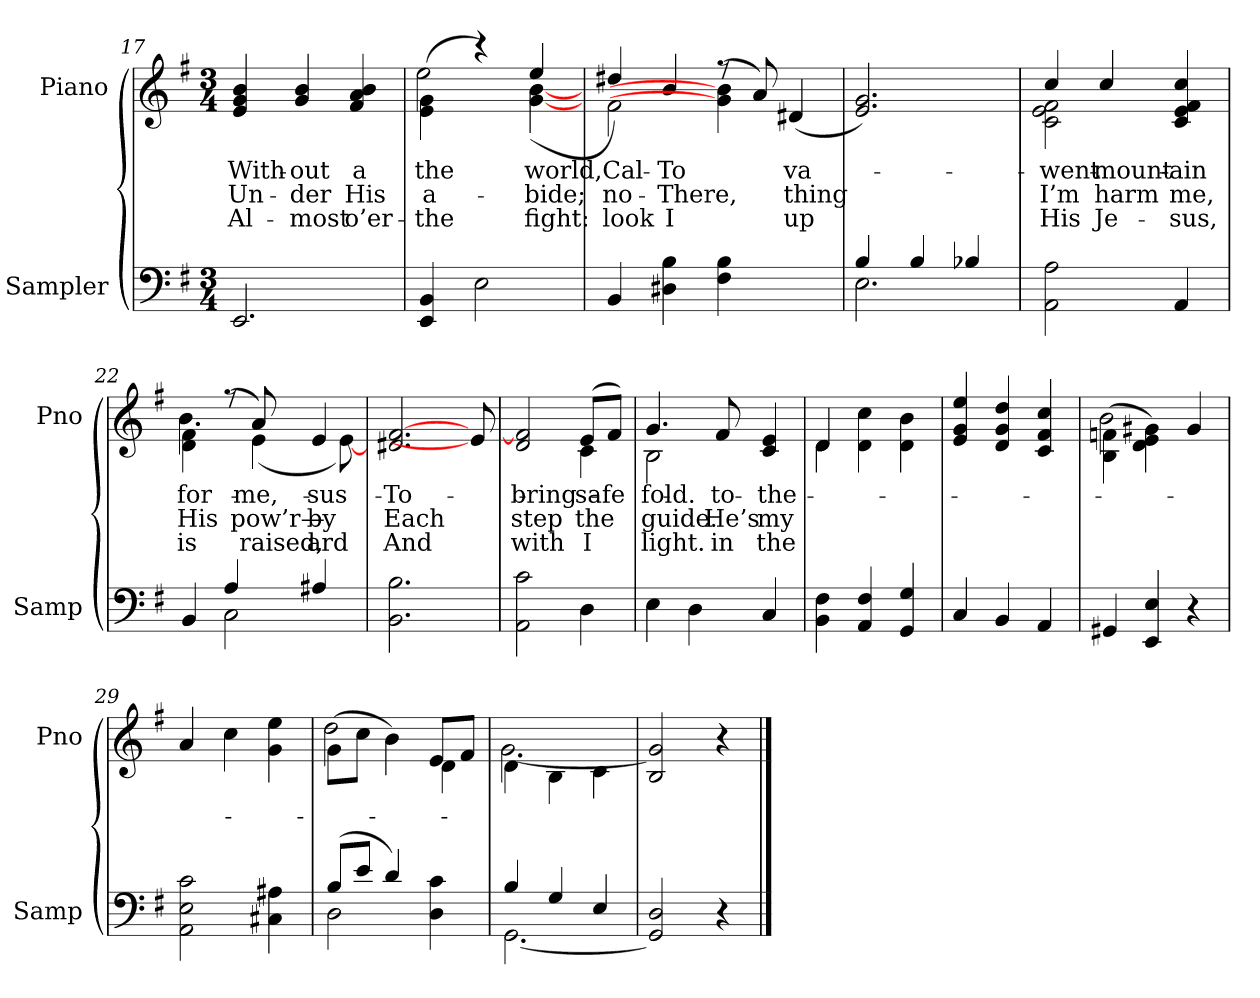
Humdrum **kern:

**kern	**kern	**text	**text	**text
*part2	*part1	*part1	*part1	*part1
*staff2	*staff1	*staff1	*staff1	*staff1
*I"Sampler	*I"Piano	*	*	*
*I'Samp	*I'Pno	*	*	*
*clefF4	*clefG2	*	*	*
*k[f#]	*k[f#]	*	*	*
*G:	*G:	*	*	*
*M3/4	*M3/4	*	*	*
=17	=17	=17	=17	=17
2.EE	4e 4g 4b	With-	Un-	Al-
.	4g 4b	-out	-der	-most
.	4f# 4a 4b	a	His	o’er-
=18	=18	=18	=18	=18
*	*^	*	*	*
4EE 4BB	(4e\ 4g\	2ee	the	a-	the
2E	4r)	.	.	.	.
.	4ee/	([4g [4b	world,	-bide;	fight:
=19	=19	=19	=19	=19	=19
4BB	4dd#X/)	2f#	Cal-	no-	look
4D#X 4B	4b/	.	To	There,	I
4F# 4B	(8r	4g] 4b]	.	.	.
.	8a/)	.	.	.	.
4ryy	4ryy	(4d#X	-va-	-thing	up
*	*v	*v	*	*	*
=20	=20	=20	=20	=20
*^	*	*	*	*
4B/	2.E	2.e 2.g)	.	.	.
4B/	.	.	.	.	.
4B-X/	.	.	.	.	.
*v	*v	*	*	*	*
=21	=21	=21	=21	=21
*	*^	*	*	*
2AA 2A	4cc/	2c 2e 2f#	went	I’m	His
.	4cc/	.	mount-	harm	Je-
4AA	4c 4e 4f# 4cc	4ryy	-ain	me,	-sus,
=22	=22	=22	=22	=22	=22
*^	*	*	*	*	*
4BB	4ryy	4d\ 4f#\	4.b	for	His	is
4A/	2C	(8r	.	.	.	.
.	.	8a/)	(4e	me,	pow’r—	raised,
4A#X/	.	4e/	.	-sus	by	-ard
.	.	.	[8e)	.	.	.
*v	*v	*	*	*	*	*
*	*v	*v	*	*	*
=23	=23	=23	=23	=23
2.BB 2.B	2.d#X [2.f#	To	Each	And
8ryy	8e]	.	.	.
=24	=24	=24	=24	=24
*	*^	*	*	*
2AA 2c	2d 2f#]	2ryy	bring	step	with
4D	(8e/L	4c	safe	the	I
.	8f#/J)	.	.	.	.
=25	=25	=25	=25	=25	=25
4E	4.g/	2B	fold.	guide.	light.
4D	.	.	.	.	.
.	8f#/	.	to	He’s	in
4C	4c 4e	4ryy	the	my	the
=26	=26	=26	=26	=26	=26
4BB 4F#	4d/	4d	.	.	.
4AA 4F#	4d\ 4cc\	2ryy	.	.	.
4GG 4G	4d\ 4b\	.	.	.	.
*	*v	*v	*	*	*
=27	=27	=27	=27	=27
4C	4e 4g 4ee	.	.	.
4BB	4d 4g 4dd	.	.	.
4AA	4c 4f# 4cc	.	.	.
=28	=28	=28	=28	=28
*	*^	*	*	*
4GG#X	(4B\ 4fn\	2b	.	.	.
4EE 4E	4d\ 4e\ 4g#X\)	.	.	.	.
4r	4g#	4ryy	.	.	.
*	*v	*v	*	*	*
=29	=29	=29	=29	=29
2AA 2E 2c	4a	.	.	.
.	4cc	.	.	.
4C#X 4A#X	4g 4ee	.	.	.
=30	=30	=30	=30	=30
*^	*^	*	*	*
(8B/L	2D	(8g\L	2dd	.	.	.
8e/J	.	8cc\J	.	.	.	.
4d/)	.	4b\)	.	.	.	.
4D 4c	4ryy	8e/L	4d	.	.	.
.	.	8f#/J	.	.	.	.
=31	=31	=31	=31	=31	=31	=31
(4B/	[2.GG)	(4d\	[2.g)	.	.	.
4G/	.	4B\	.	.	.	.
4E/	.	4c\	.	.	.	.
*v	*v	*	*	*	*	*
*	*v	*v	*	*	*
=32	=32	=32	=32	=32
2GG] 2D	2B 2g]	.	.	.
4r	4r	.	.	.
==	==	==	==	==
*-	*-	*-	*-	*-
